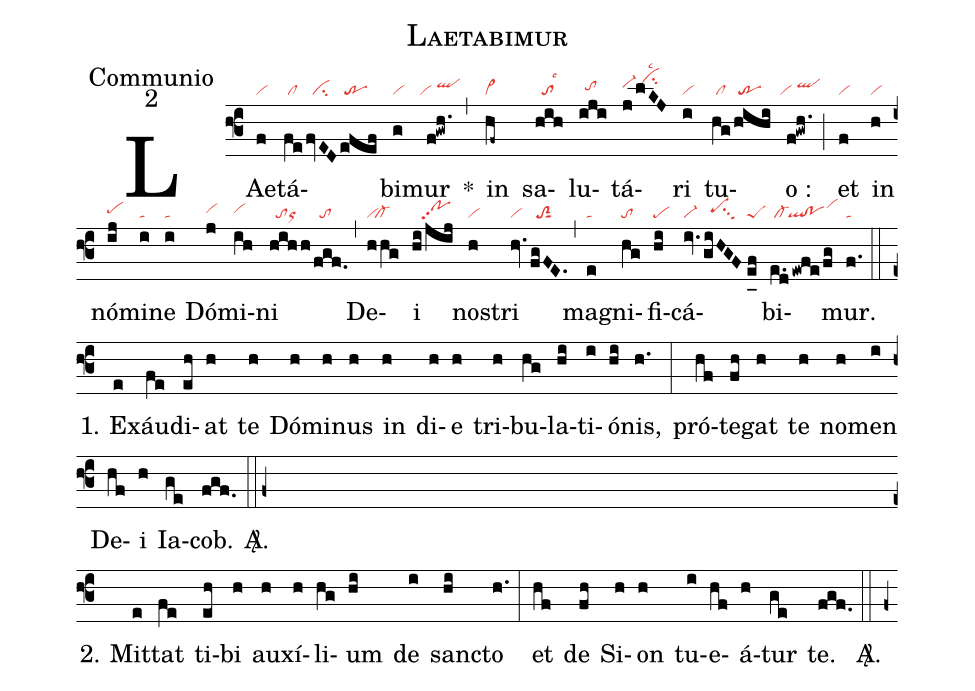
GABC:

name:Laetabimur;
office-part:Communio;
mode:2;
nabc-lines:1;
%%
(f3) LAe(f|vi)tá(fe|/cl|fvED|//ci|efef|/tr)bi(g|vi)mur(f!gwh.|``vi/qlhi) *(,)
in(hf~|cl~) sa(hih|//tolsc3)lu(iji|//tohh)tá(j|vi-hi|lKJ|//cihklsc2)ri(i|vi) tu(hg|/cl|/hihi|/tr)o :(f!gwh.|``vi/qlhi) (;)
et(f|vi) in(h|vi) nó(ij|pehh)mi(i|ta)ne(i|ta) Dó(j|vihh)mi(ih|vihh)ni(hihh|//toor|/fgf.|//to) (,)
De(hhg|vi`cl-)i(hi/jij|///pohipp2) no(h|vi)stri(hv.|vi|fgFE.|//toS2sut1) (,)
ma(e|ta)gni(hg|to)fi(hi|pe)cá(iv.|vi-|giHGF|//pehhsu3|//e_[uh:l]f|peS)bi(e.d|/cl-|!ewfe/fg|`ql!povihj)mur.(f.|ta) (::Z)

1. Ex(e)áu(fe)di(eh)at(h) te(h) Dó(h)mi(h)nus(h) in(h) di(h)e(h) tri(h)bu(hg)la(hi)ti(i)ó(hi)nis,(h.) (:) pró(hf)te(fh)gat(h) te(h) no(h)men(i) De(hf)i(h) Ia(ge)cob.(fgf.) <sp>A/</sp>.(::f+Z)

2. Mit(e)tat(fe) ti(eh)bi(h) au(h)xí(h)li(hg)um(hi) de(i) sanc(hi)to(h.) (:) et(hf) de(fh) Si(h)on(h) tu(i)e(hf)á(h)tur(ge) te.(fgf.) <sp>A/</sp>.(::f+)
